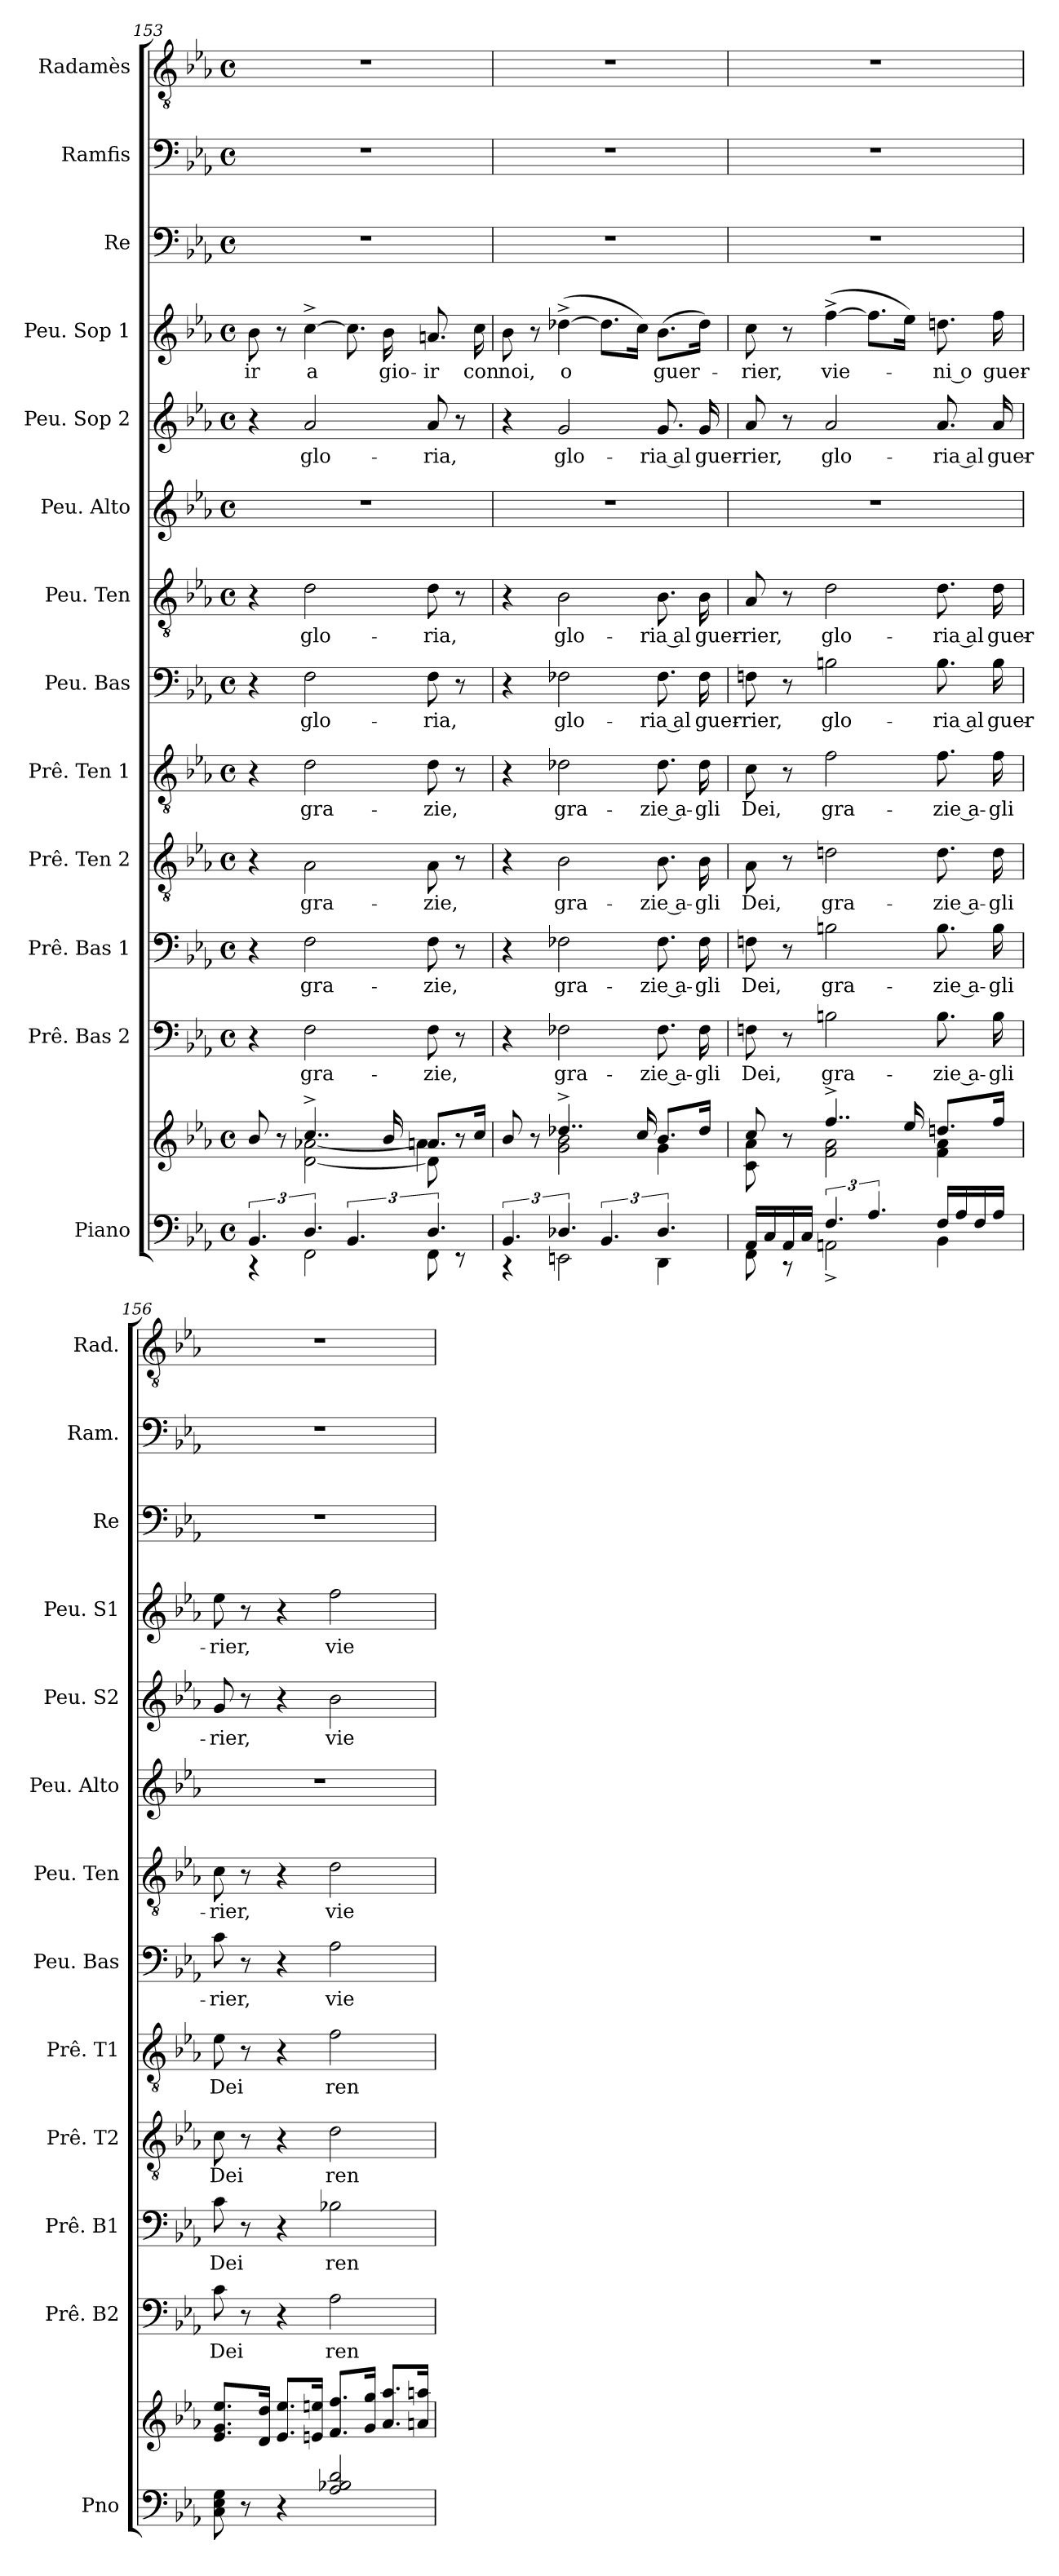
**kern	**kern	**kern	**text	**kern	**text	**kern	**text	**kern	**text	**kern	**text	**kern	**text	**kern	**kern	**text	**kern	**text	**kern	**kern	**kern
*part13	*part13	*part12	*part12	*part11	*part11	*part10	*part10	*part9	*part9	*part8	*part8	*part7	*part7	*part6	*part5	*part5	*part4	*part4	*part3	*part2	*part1
*staff14	*staff13	*staff12	*staff12	*staff11	*staff11	*staff10	*staff10	*staff9	*staff9	*staff8	*staff8	*staff7	*staff7	*staff6	*staff5	*staff5	*staff4	*staff4	*staff3	*staff2	*staff1
*I"Piano	*	*I"Prê. Bas 2	*	*I"Prê. Bas 1	*	*I"Prê. Ten 2	*	*I"Prê. Ten 1	*	*I"Peu. Bas	*	*I"Peu. Ten	*	*I"Peu. Alto	*I"Peu. Sop 2	*	*I"Peu. Sop 1	*	*I"Re	*I"Ramfis	*I"Radamès
*I'Pno	*	*I'Prê. B2	*	*I'Prê. B1	*	*I'Prê. T2	*	*I'Prê. T1	*	*I'Peu. Bas	*	*I'Peu. Ten	*	*I'Peu. Alto	*I'Peu. S2	*	*I'Peu. S1	*	*I'Re	*I'Ram.	*I'Rad.
*clefF4	*clefG2	*clefF4	*	*clefF4	*	*clefGv2	*	*clefGv2	*	*clefF4	*	*clefGv2	*	*clefG2	*clefG2	*	*clefG2	*	*clefF4	*clefF4	*clefGv2
*k[b-e-a-]	*k[b-e-a-]	*k[b-e-a-]	*	*k[b-e-a-]	*	*k[b-e-a-]	*	*k[b-e-a-]	*	*k[b-e-a-]	*	*k[b-e-a-]	*	*k[b-e-a-]	*k[b-e-a-]	*	*k[b-e-a-]	*	*k[b-e-a-]	*k[b-e-a-]	*k[b-e-a-]
*M4/4	*M4/4	*M4/4	*	*M4/4	*	*M4/4	*	*M4/4	*	*M4/4	*	*M4/4	*	*M4/4	*M4/4	*	*M4/4	*	*M4/4	*M4/4	*M4/4
*met(c)	*met(c)	*met(c)	*	*met(c)	*	*met(c)	*	*met(c)	*	*met(c)	*	*met(c)	*	*met(c)	*met(c)	*	*met(c)	*	*met(c)	*met(c)	*met(c)
=153	=153	=153	=153	=153	=153	=153	=153	=153	=153	=153	=153	=153	=153	=153	=153	=153	=153	=153	=153	=153	=153
*^	*^	*	*	*	*	*	*	*	*	*	*	*	*	*	*	*	*	*	*	*	*
*	*	*	*^	*	*	*	*	*	*	*	*	*	*	*	*	*	*	*	*	*	*	*	*
!	!	!	!	!	!	!	!	!	!	!	!	!	!	!	!	!	!	!	!	!	!LO:LY:b:color=#AA0000	!	!	!
6.BB-/	4r	8b-/	4ryy	2.ryy	4r	.	4r	.	4r	.	4r	.	4r	.	4r	.	1r	4r	.	8b-\	-ir	1r	1r	1r
.	.	8r	.	.	.	.	.	.	.	.	.	.	.	.	.	.	.	.	.	8r	.	.	.	.
!	!	!	!	!	!	!LO:LY:b:color=#0055FF	!	!LO:LY:b:color=#0055FF	!	!LO:LY:b:color=#0055FF	!	!LO:LY:b:color=#0055FF	!	!LO:LY:b:color=#0055FF	!	!LO:LY:b:color=#0055FF	!	!	!LO:LY:b:color=#0055FF	!	!LO:LY:b:color=#AA0000	!	!	!
6.D/	2FF\	4..cc^/	[2d\ [2a-X\	.	2F\	gra-	2F\	gra-	2A-\	gra-	2d\	gra-	2F\	glo-	2d\	glo-	.	2a-/	glo-	[4cc^\	a	.	.	.
6.BB-/	.	.	.	.	.	.	.	.	.	.	.	.	.	.	.	.	.	.	.	8.cc\]	.	.	.	.
!	!	!	!	!	!	!	!	!	!	!	!	!	!	!	!	!	!	!	!	!	!LO:LY:b:color=#AA0000	!	!	!
.	.	16b-/	.	.	.	.	.	.	.	.	.	.	.	.	.	.	.	.	.	16b-\	gio-	.	.	.
!	!	!	!	!	!	!LO:LY:b:color=#0055FF	!	!LO:LY:b:color=#0055FF	!	!LO:LY:b:color=#0055FF	!	!LO:LY:b:color=#0055FF	!	!LO:LY:b:color=#0055FF	!	!LO:LY:b:color=#0055FF	!	!	!LO:LY:b:color=#0055FF	!	!LO:LY:b:color=#AA0000	!	!	!
6.D/	8FF\	8.an/L	4a-\]	8d\]	8F\	-zie,	8F\	-zie,	8A-\	-zie,	8d\	-zie,	8F\	-ria,	8d\	-ria,	.	8a-/	-ria,	8.an/	-ir	.	.	.
.	8r	.	.	8r	8r	.	8r	.	8r	.	8r	.	8r	.	8r	.	.	8r	.	.	.	.	.	.
!	!	!	!	!	!	!	!	!	!	!	!	!	!	!	!	!	!	!	!	!	!LO:LY:b:color=#AA0000	!	!	!
.	.	16cc/Jk	.	.	.	.	.	.	.	.	.	.	.	.	.	.	.	.	.	16cc\	con	.	.	.
*	*	*	*v	*v	*	*	*	*	*	*	*	*	*	*	*	*	*	*	*	*	*	*	*	*
=154	=154	=154	=154	=154	=154	=154	=154	=154	=154	=154	=154	=154	=154	=154	=154	=154	=154	=154	=154	=154	=154	=154	=154
!	!	!	!	!	!	!	!	!	!	!	!	!	!	!	!	!	!	!	!	!LO:LY:b:color=#AA0000	!	!	!
6.BB-/	4r	8b-/	4ryy	4r	.	4r	.	4r	.	4r	.	4r	.	4r	.	1r	4r	.	8b-\	noi,	1r	1r	1r
.	.	8r	.	.	.	.	.	.	.	.	.	.	.	.	.	.	.	.	8r	.	.	.	.
!	!	!	!	!	!LO:LY:b:color=#0055FF	!	!LO:LY:b:color=#0055FF	!	!LO:LY:b:color=#0055FF	!	!LO:LY:b:color=#0055FF	!	!LO:LY:b:color=#0055FF	!	!LO:LY:b:color=#0055FF	!	!	!LO:LY:b:color=#0055FF	!	!LO:LY:b:color=#AA0000	!	!	!
6.D-X/	2EEn\	4..dd-X^/	2g\ 2b-\	2F-X\	gra-	2F-X\	gra-	2B-\	gra-	2d-X\	gra-	2F-X\	glo-	2B-\	glo-	.	2g/	glo-	(>[4dd-X^\	o	.	.	.
6.BB-/	.	.	.	.	.	.	.	.	.	.	.	.	.	.	.	.	.	.	8.dd-\L]	.	.	.	.
.	.	16cc/	.	.	.	.	.	.	.	.	.	.	.	.	.	.	.	.	16cc\Jk)	.	.	.	.
!	!	!	!	!	!LO:LY:b:color=#0055FF	!	!LO:LY:b:color=#0055FF	!	!LO:LY:b:color=#0055FF	!	!LO:LY:b:color=#0055FF	!	!LO:LY:b:color=#0055FF	!	!LO:LY:b:color=#0055FF	!	!	!LO:LY:b:color=#0055FF	!	!LO:LY:b:color=#AA0000	!	!	!
6.D-/	4DD\	8.b-/L	4g\	8.F-\	zie a-	8.F-\	zie a-	8.B-\	zie a-	8.d-\	zie a-	8.F-\	ria al	8.B-\	ria al	.	8.g/	ria al	(>8.b-\L	guer-	.	.	.
!	!	!	!	!	!LO:LY:b:color=#0055FF	!	!LO:LY:b:color=#0055FF	!	!LO:LY:b:color=#0055FF	!	!LO:LY:b:color=#0055FF	!	!LO:LY:b:color=#0055FF	!	!LO:LY:b:color=#0055FF	!	!	!LO:LY:b:color=#0055FF	!	!	!	!	!
.	.	16dd-/Jk	.	16F-\	-gli	16F-\	-gli	16B-\	-gli	16d-\	-gli	16F-\	guer-	16B-\	guer-	.	16g/	guer-	16dd-\Jk)	.	.	.	.
!!LO:PB:g=z
=155	=155	=155	=155	=155	=155	=155	=155	=155	=155	=155	=155	=155	=155	=155	=155	=155	=155	=155	=155	=155	=155	=155	=155
!	!	!	!	!	!LO:LY:b:color=#0055FF	!	!LO:LY:b:color=#0055FF	!	!LO:LY:b:color=#0055FF	!	!LO:LY:b:color=#0055FF	!	!LO:LY:b:color=#0055FF	!	!LO:LY:b:color=#0055FF	!	!	!LO:LY:b:color=#0055FF	!	!LO:LY:b:color=#AA0000	!	!	!
16AA-/LL	8FF\	8cc/	8c\ 8a-\	8Fn\	Dei,	8Fn\	Dei,	8A-\	Dei,	8c\	Dei,	8Fn\	-rier,	8A-/	-rier,	1r	8a-/	-rier,	8cc\	-rier,	1r	1r	1r
16C/	.	.	.	.	.	.	.	.	.	.	.	.	.	.	.	.	.	.	.	.	.	.	.
16AA-/	8r	8r	8ryy	8r	.	8r	.	8r	.	8r	.	8r	.	8r	.	.	8r	.	8r	.	.	.	.
16C/JJ	.	.	.	.	.	.	.	.	.	.	.	.	.	.	.	.	.	.	.	.	.	.	.
!	!	!	!	!	!LO:LY:b:color=#0055FF	!	!LO:LY:b:color=#0055FF	!	!LO:LY:b:color=#0055FF	!	!LO:LY:b:color=#0055FF	!	!LO:LY:b:color=#0055FF	!	!LO:LY:b:color=#0055FF	!	!	!LO:LY:b:color=#0055FF	!	!LO:LY:b:color=#AA0000	!	!	!
6.F/	2AAn^\	4..ff^/	2f\ 2a-\	2Bn\	gra-	2Bn\	gra-	2dn\	gra-	2f\	gra-	2Bn\	glo-	2d\	glo-	.	2a-/	glo-	(>[4ff^\	vie-	.	.	.
6.A-/	.	.	.	.	.	.	.	.	.	.	.	.	.	.	.	.	.	.	8.ff\L]	.	.	.	.
.	.	16ee-/	.	.	.	.	.	.	.	.	.	.	.	.	.	.	.	.	16ee-\Jk)	.	.	.	.
!	!	!	!	!	!LO:LY:b:color=#0055FF	!	!LO:LY:b:color=#0055FF	!	!LO:LY:b:color=#0055FF	!	!LO:LY:b:color=#0055FF	!	!LO:LY:b:color=#0055FF	!	!LO:LY:b:color=#0055FF	!	!	!LO:LY:b:color=#0055FF	!	!LO:LY:b:color=#AA0000	!	!	!
16F/LL	4BB-\	8.ddn/L	4f\ 4a-\	8.B\	zie a-	8.B\	zie a-	8.d\	zie a-	8.f\	zie a-	8.B\	ria al	8.d\	ria al	.	8.a-/	ria al	8.ddn\	ni o	.	.	.
16A-/	.	.	.	.	.	.	.	.	.	.	.	.	.	.	.	.	.	.	.	.	.	.	.
16F/	.	.	.	.	.	.	.	.	.	.	.	.	.	.	.	.	.	.	.	.	.	.	.
!	!	!	!	!	!LO:LY:b:color=#0055FF	!	!LO:LY:b:color=#0055FF	!	!LO:LY:b:color=#0055FF	!	!LO:LY:b:color=#0055FF	!	!LO:LY:b:color=#0055FF	!	!LO:LY:b:color=#0055FF	!	!	!LO:LY:b:color=#0055FF	!	!LO:LY:b:color=#AA0000	!	!	!
16A-/JJ	.	16ff/Jk	.	16B\	-gli	16B\	-gli	16d\	-gli	16f\	-gli	16B\	guer-	16d\	guer-	.	16a-/	guer-	16ff\	guer-	.	.	.
*v	*v	*	*	*	*	*	*	*	*	*	*	*	*	*	*	*	*	*	*	*	*	*	*
*	*v	*v	*	*	*	*	*	*	*	*	*	*	*	*	*	*	*	*	*	*	*	*
=156	=156	=156	=156	=156	=156	=156	=156	=156	=156	=156	=156	=156	=156	=156	=156	=156	=156	=156	=156	=156	=156
!	!	!	!LO:LY:b:color=#0055FF	!	!LO:LY:b:color=#0055FF	!	!LO:LY:b:color=#0055FF	!	!LO:LY:b:color=#0055FF	!	!LO:LY:b:color=#0055FF	!	!LO:LY:b:color=#0055FF	!	!	!LO:LY:b:color=#0055FF	!	!LO:LY:b:color=#AA0000	!	!	!
8C\ 8E-\ 8G\	8.e-/ 8.g/ 8.ee-/L	8c\	Dei	8c\	Dei	8c\	Dei	8e-\	Dei	8c\	-rier,	8c\	-rier,	1r	8g/	-rier,	8ee-\	-rier,	1r	1r	1r
8r	.	8r	.	8r	.	8r	.	8r	.	8r	.	8r	.	.	8r	.	8r	.	.	.	.
.	16d/ 16dd/Jk	.	.	.	.	.	.	.	.	.	.	.	.	.	.	.	.	.	.	.	.
4r	8.e-/ 8.ee-/L	4r	.	4r	.	4r	.	4r	.	4r	.	4r	.	.	4r	.	4r	.	.	.	.
.	16en/ 16een/Jk	.	.	.	.	.	.	.	.	.	.	.	.	.	.	.	.	.	.	.	.
!	!	!	!LO:LY:b:color=#0055FF	!	!LO:LY:b:color=#0055FF	!	!LO:LY:b:color=#0055FF	!	!LO:LY:b:color=#0055FF	!	!LO:LY:b:color=#0055FF	!	!LO:LY:b:color=#0055FF	!	!	!LO:LY:b:color=#0055FF	!	!LO:LY:b:color=#AA0000	!	!	!
2A-/ 2B-X/ 2d/	8.f/ 8.ff/L	2A-\	ren-	2B-X\	ren-	2d\	ren-	2f\	ren-	2A-\	vie-	2d\	vie-	.	2b-\	vie-	2ff\	vie-	.	.	.
.	16g/ 16gg/Jk	.	.	.	.	.	.	.	.	.	.	.	.	.	.	.	.	.	.	.	.
.	8.a-/ 8.aa-/L	.	.	.	.	.	.	.	.	.	.	.	.	.	.	.	.	.	.	.	.
.	16an/ 16aan/Jk	.	.	.	.	.	.	.	.	.	.	.	.	.	.	.	.	.	.	.	.
=	=	=	=	=	=	=	=	=	=	=	=	=	=	=	=	=	=	=	=	=	=
*-	*-	*-	*-	*-	*-	*-	*-	*-	*-	*-	*-	*-	*-	*-	*-	*-	*-	*-	*-	*-	*-
